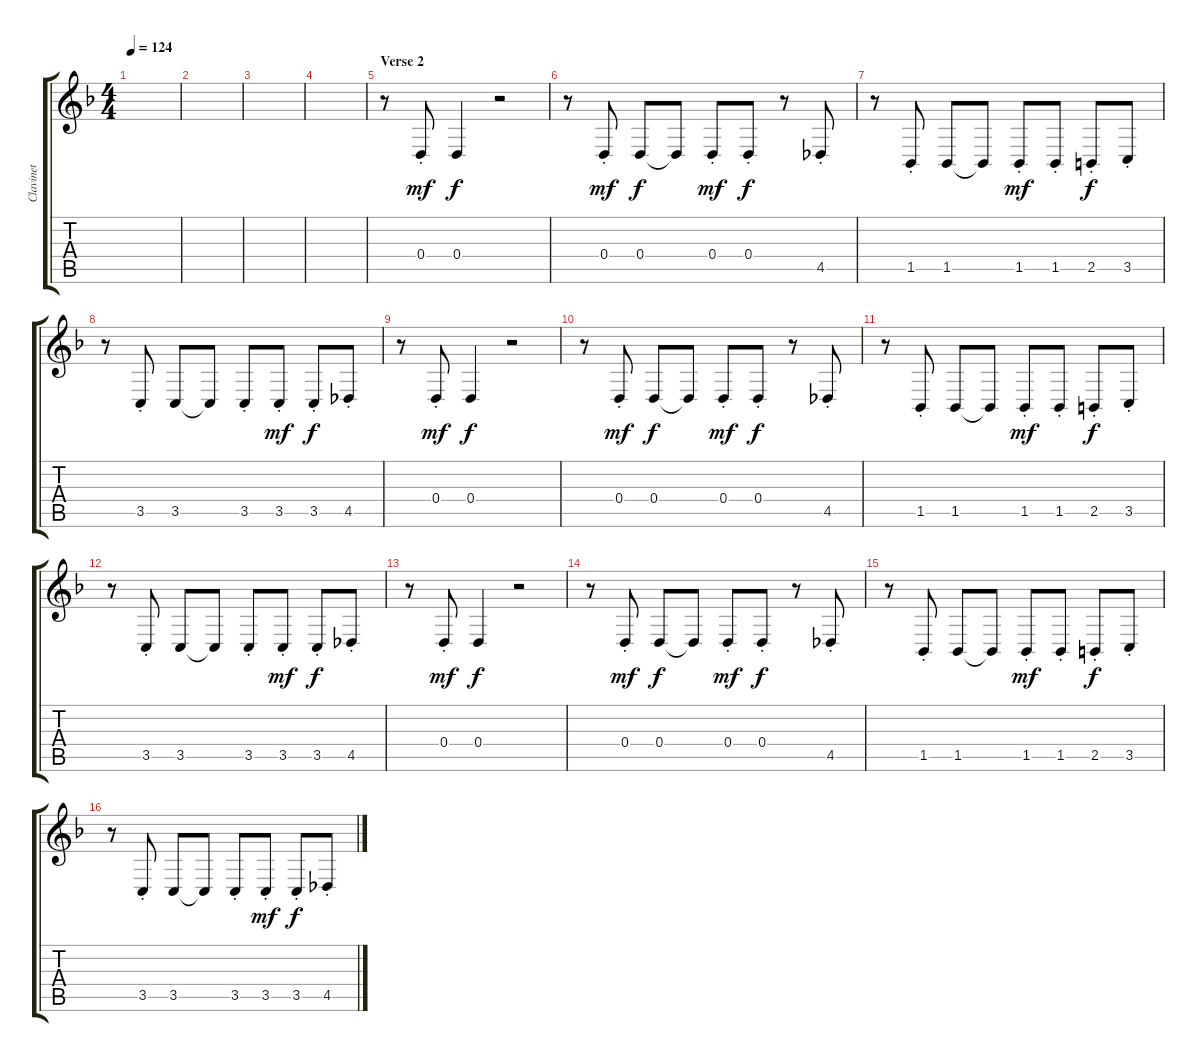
\track ("Clavinet" "Clavinet") {instrument clavinet}
\staff {score tabs}
\tuning (E4 B3 G3 D3 A2 E2) {hide}
\ts (4 4)
\tempo 124
\clef g2
\ks f
|
|
|
|
\section ("" "Verse 2")
r.8 0.4{st}.8{dy mf} 0.4.4{dy f} r.2 |
r.8 0.4{st}.8{dy mf} 0.4.8{dy f} 0.4{t}.8 0.4{st}.8{dy mf} 0.4{st}.8{dy f} r.8 4.5{st}.8 |
r.8 1.5{st}.8 1.5.8 1.5{t}.8 1.5{st}.8{dy mf} 1.5{st}.8 2.5{st}.8{dy f} 3.5{st}.8 |
r.8 3.5{st}.8 3.5.8 3.5{t}.8 3.5{st}.8 3.5{st}.8{dy mf} 3.5{st}.8{dy f} 4.5{st}.8 |
r.8 0.4{st}.8{dy mf} 0.4.4{dy f} r.2 |
r.8 0.4{st}.8{dy mf} 0.4.8{dy f} 0.4{t}.8 0.4{st}.8{dy mf} 0.4{st}.8{dy f} r.8 4.5{st}.8 |
r.8 1.5{st}.8 1.5.8 1.5{t}.8 1.5{st}.8{dy mf} 1.5{st}.8 2.5{st}.8{dy f} 3.5{st}.8 |
r.8 3.5{st}.8 3.5.8 3.5{t}.8 3.5{st}.8 3.5{st}.8{dy mf} 3.5{st}.8{dy f} 4.5{st}.8 |
r.8 0.4{st}.8{dy mf} 0.4.4{dy f} r.2 |
r.8 0.4{st}.8{dy mf} 0.4.8{dy f} 0.4{t}.8 0.4{st}.8{dy mf} 0.4{st}.8{dy f} r.8 4.5{st}.8 |
r.8 1.5{st}.8 1.5.8 1.5{t}.8 1.5{st}.8{dy mf} 1.5{st}.8 2.5{st}.8{dy f} 3.5{st}.8 |
r.8 3.5{st}.8 3.5.8 3.5{t}.8 3.5{st}.8 3.5{st}.8{dy mf} 3.5{st}.8{dy f} 4.5{st}.8
